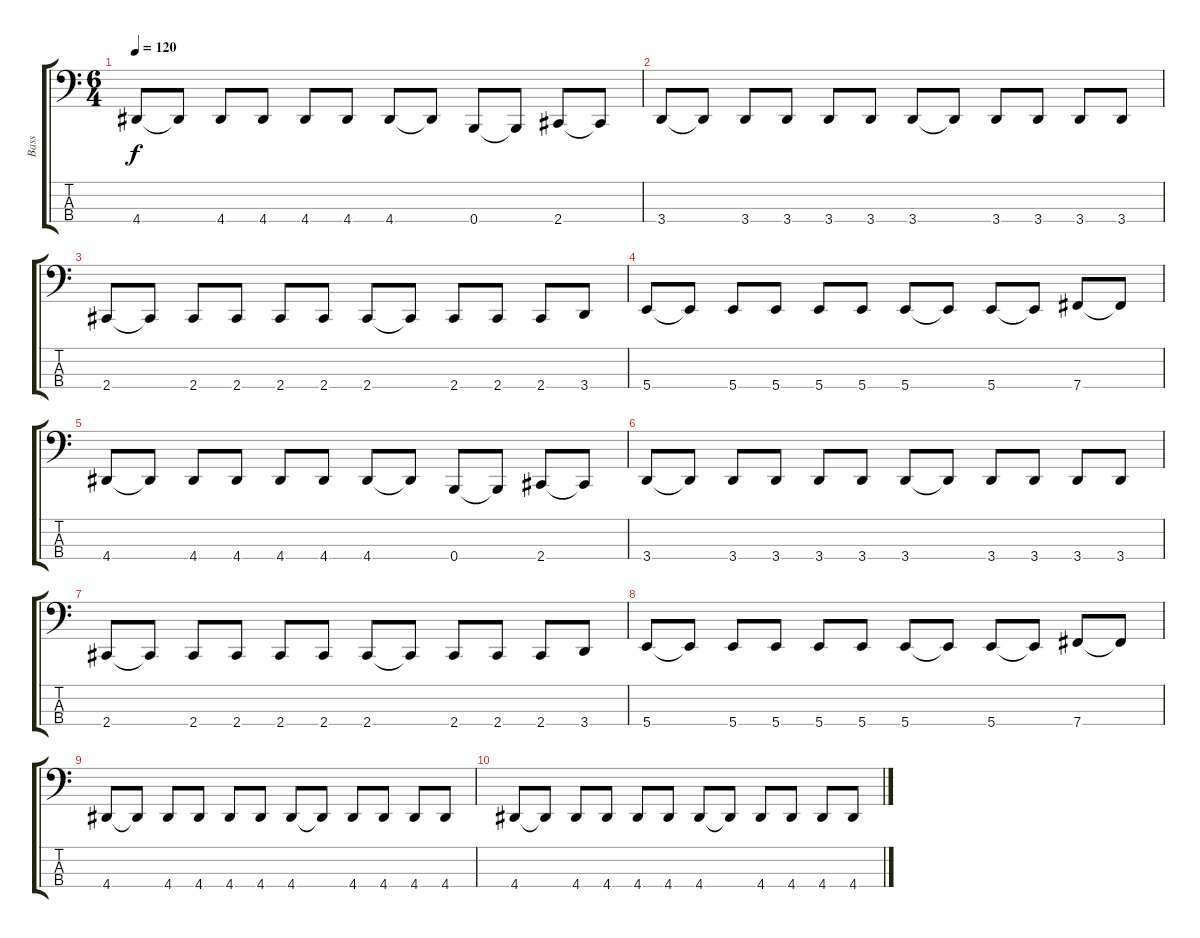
\track ("Bass" "Bass") {instrument electricbassfinger}
\staff {score tabs}
\tuning (E2 B1 Gb1 B0) {hide}
\ts (6 4)
\tempo 120
\clef f4
\ks c
4.4.8{dy f} 4.4{t}.8 4.4.8 4.4.8 4.4.8 4.4.8 4.4.8 4.4{t}.8 0.4.8 0.4{t}.8 2.4.8 2.4{t}.8 |
3.4.8 3.4{t}.8 3.4.8 3.4.8 3.4.8 3.4.8 3.4.8 3.4{t}.8 3.4.8 3.4.8 3.4.8 3.4.8 |
2.4.8 2.4{t}.8 2.4.8 2.4.8 2.4.8 2.4.8 2.4.8 2.4{t}.8 2.4.8 2.4.8 2.4.8 3.4.8 |
5.4.8 5.4{t}.8 5.4.8 5.4.8 5.4.8 5.4.8 5.4.8 5.4{t}.8 5.4.8 5.4{t}.8 7.4.8 7.4{t}.8 |
4.4.8 4.4{t}.8 4.4.8 4.4.8 4.4.8 4.4.8 4.4.8 4.4{t}.8 0.4.8 0.4{t}.8 2.4.8 2.4{t}.8 |
3.4.8 3.4{t}.8 3.4.8 3.4.8 3.4.8 3.4.8 3.4.8 3.4{t}.8 3.4.8 3.4.8 3.4.8 3.4.8 |
2.4.8 2.4{t}.8 2.4.8 2.4.8 2.4.8 2.4.8 2.4.8 2.4{t}.8 2.4.8 2.4.8 2.4.8 3.4.8 |
5.4.8 5.4{t}.8 5.4.8 5.4.8 5.4.8 5.4.8 5.4.8 5.4{t}.8 5.4.8 5.4{t}.8 7.4.8 7.4{t}.8 |
4.4.8 4.4{t}.8 4.4.8 4.4.8 4.4.8 4.4.8 4.4.8 4.4{t}.8 4.4.8 4.4.8 4.4.8 4.4.8 |
4.4.8 4.4{t}.8 4.4.8 4.4.8 4.4.8 4.4.8 4.4.8 4.4{t}.8 4.4.8 4.4.8 4.4.8 4.4.8
